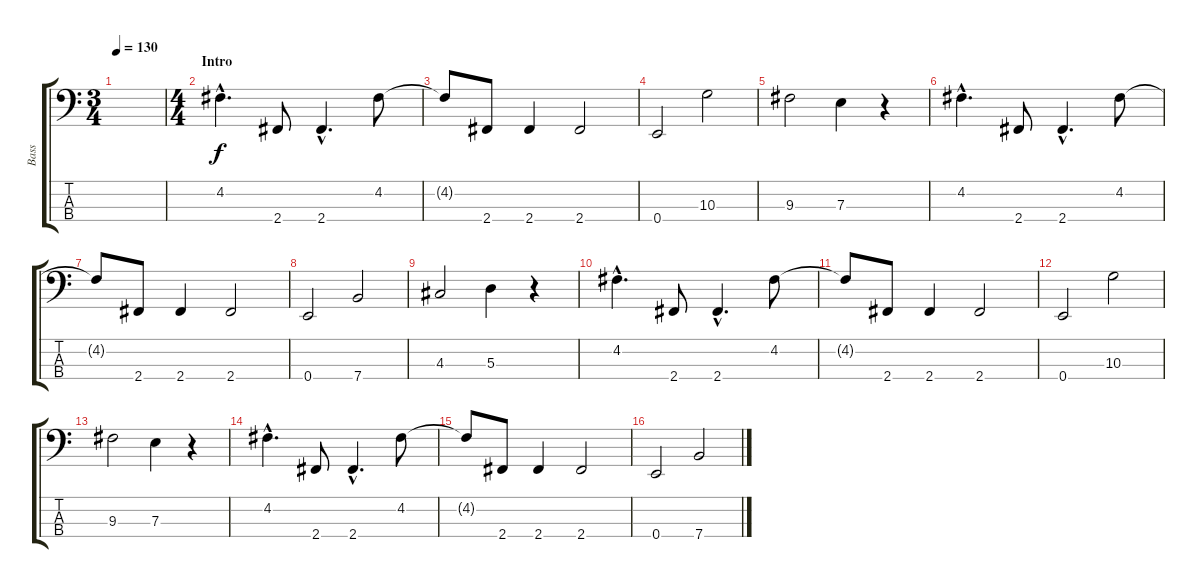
\track ("Bass" "Bass") {instrument electricbasspick}
\staff {score tabs}
\tuning (G2 D2 A1 E1) {hide}
\ts (3 4)
\tempo 130
\clef f4
\ks c
|
\ts (4 4)
\section ("" "Intro")
4.2{hac}.4{d} 2.4.8 2.4{hac}.4{d} 4.2.8 |
4.2{t}.8 2.4.8 2.4.4 2.4.2 |
0.4.2 10.3.2 |
9.3.2 7.3.4 r.4 |
4.2{hac}.4{d} 2.4.8 2.4{hac}.4{d} 4.2.8 |
4.2{t}.8 2.4.8 2.4.4 2.4.2 |
0.4.2 7.4.2 |
4.3.2 5.3.4 r.4 |
4.2{hac}.4{d} 2.4.8 2.4{hac}.4{d} 4.2.8 |
4.2{t}.8 2.4.8 2.4.4 2.4.2 |
0.4.2 10.3.2 |
9.3.2 7.3.4 r.4 |
4.2{hac}.4{d} 2.4.8 2.4{hac}.4{d} 4.2.8 |
4.2{t}.8 2.4.8 2.4.4 2.4.2 |
0.4.2 7.4.2
